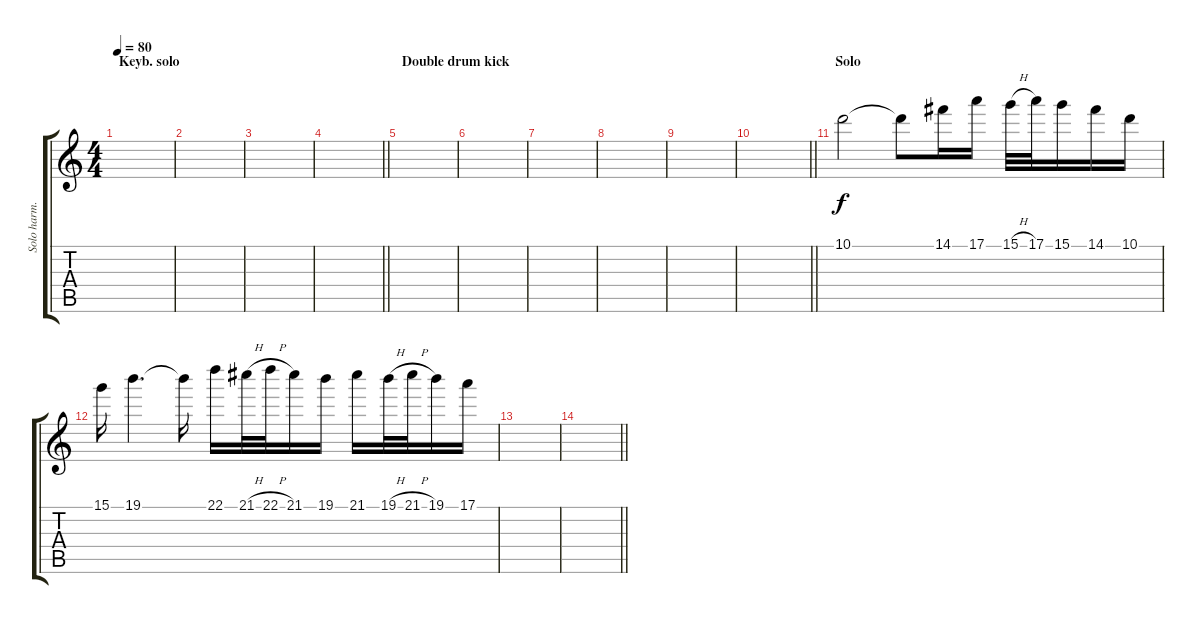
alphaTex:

\track ("Solo harm." "Solo harm.") {instrument overdrivenguitar}
\staff {score tabs}
\tuning (E4 B3 G3 D3 A2 E2) {hide}
\ts (4 4)
\section ("" "Keyb. solo")
\tempo 80
\clef g2
\ks c
|
|
|
\barLineRight lightlight
|
\section ("" "Double drum kick")
|
|
|
|
|
\barLineRight lightlight
|
\section ("" "Solo")
10.1.2 10.1{t}.8 14.1.16 17.1.16 15.1{h}.32 17.1.32 15.1.16 14.1.16 10.1.16 |
15.1.16 19.1.4{d} 19.1{t}.16 22.1.16 21.1{h}.32 22.1{h}.32 21.1.16 19.1.16 21.1.16 19.1{h}.32 21.1{h}.32 19.1.16 17.1.16 |
|
\barLineRight lightlight
